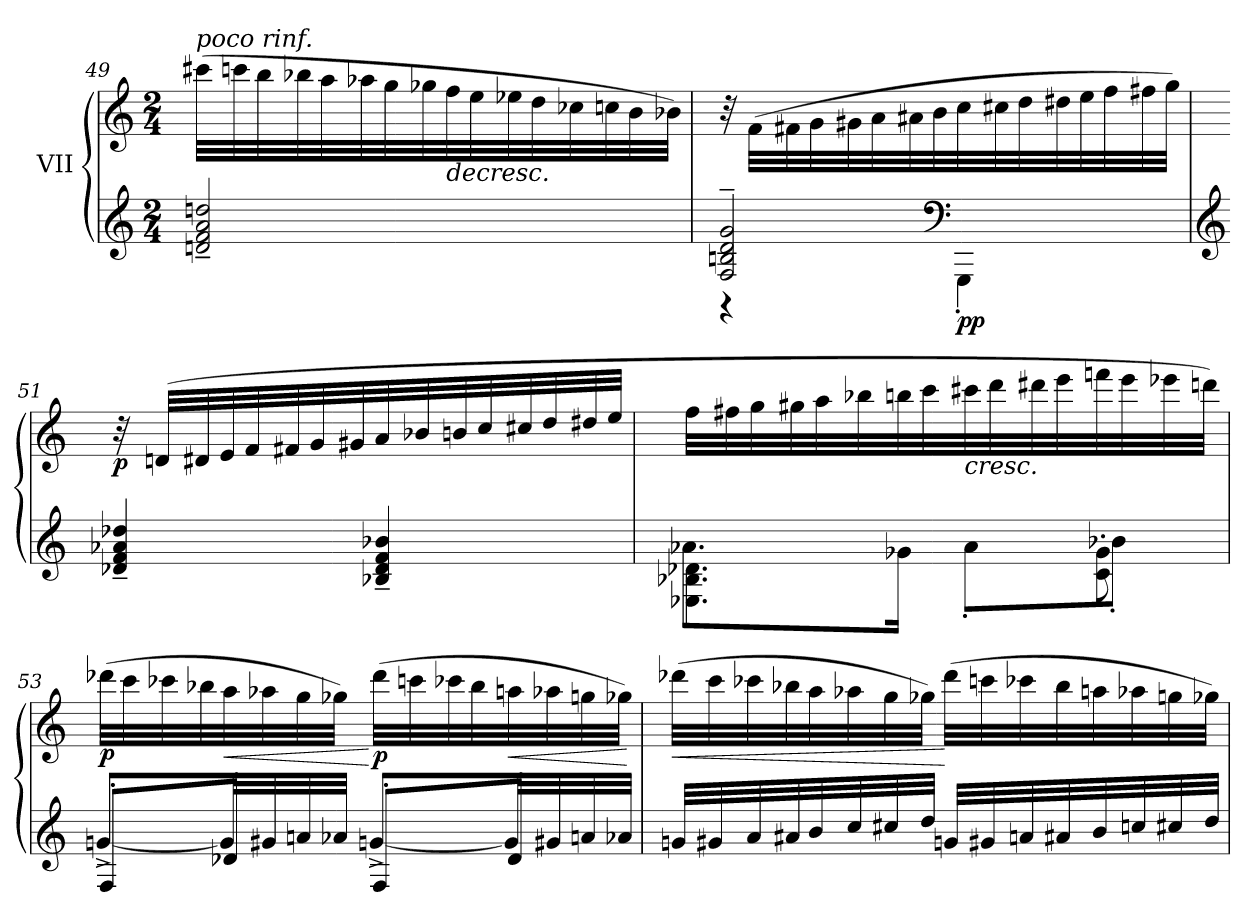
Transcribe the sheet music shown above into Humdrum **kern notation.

**kern	**kern	**dynam
*part1	*part1	*part1
*staff2	*staff1	*staff1/2
*I"VII	*	*
!!LO:LB:g=z
*clefG2	*clefG2	*
*k[]	*k[]	*
*M2/4	*M2/4	*
=49	=49	=49
!	!LO:TX:i:t=poco rinf.	!
2dn/~ 2f/~ 2a/~ 2ddn/~	(>32ccc#X\LLL	.
.	32cccn\	.
.	32bb\	.
.	32bb-X\	.
.	32aa\	.
.	32aa-X\	.
.	32gg\	.
.	32gg-X\	.
!	!	!LO:HP:b
.	32ff\	>
.	32ee\	.
.	32ee-X\	.
.	32dd\	.
.	32cc-X\	.
.	32ccn\	.
.	32b\	.
.	32b-X\JJJ)	.
=50	=50	=50
*^	*	*
2F/~> 2Bn/~> 2d/~> 2g/~>	4r	32r	.
.	.	(>32f\LLL	.
.	.	32f#X\	.
.	.	32g\	.
.	.	32g#X\	.
.	.	32a\	.
.	.	32a#X\	.
.	.	32b\	.
*clefF4	*	*	*
!	!	!	!LO:DY:b=2
.	4GGG'\	32cc\	pp
.	.	32cc#X\	.
.	.	32dd\	.
.	.	32dd#X\	.
.	.	32ee\	.
.	.	32ff\	.
.	.	32ff#X\	.
.	.	32gg\JJJ)	.
*v	*v	*	*
!!LO:LB:g=z
=51	=51	=51
*clefG2	*	*
!	!	!LO:DY:b
4d-X/~ 4f/~ 4a-X/~ 4dd-X/~	32r	p
.	(>32dn/LLL	.
.	32d#X/	.
.	32e/	.
.	32f/	.
.	32f#X/	.
.	32g/	.
.	32g#X/	.
4B-X/~ 4d-/~ 4f/~ 4b-X/~	32a/	.
.	32b-X/	.
.	32bn/	.
.	32cc/	.
.	32cc#X/	.
.	32dd/	.
.	32dd#X/	.
.	32ee/JJJ	.
=52	=52	=52
*^	*	*
4.E-X\ 4.B-X\ 4.d-X\	8.a-X\L	32ff\LLL	.
.	.	32ff#X\	.
.	.	32gg\	.
.	.	32gg#X\	.
.	.	32aa\	.
.	.	32bb-X\	.
.	16g-X\Jk	32bbn\	.
.	.	32ccc\	.
!	!	!	!LO:HP:b
.	8a-'\L	32ccc#X\	<
.	.	32ddd\	.
.	.	32ddd#X\	.
.	.	32eee\	.
8c\'< 8g-\'<	8b-X'\J	32fffn\	.
.	.	32eee\	.
.	.	32eee-X\	.
.	.	32dddn\JJJ)	.
*v	*v	*	*
.	.	]
!!LO:LB:g=z
=53	=53	=53
*^	*	*
!	!	!	!LO:DY:b
8F'/L	[8gn^/L	(>32ddd-X\LLL	p
.	.	32ccc\	.
.	.	32ccc-X\	.
.	.	32bb-X\	.
!	!	!	!LO:HP:b
8d-X'/J	32g/LL]	32aa\	<
.	32g#X</	32aa-X\	.
.	32an/	32gg\	.
.	32a-X/JJJ	32gg-X\JJJ)	.
!	!	!	!LO:DY:n=1:b
8F'/L	[8gn^/L	(>32ddd-\LLL	[ p
.	.	32cccn\	.
.	.	32ccc-X\	.
.	.	32bb-\	.
!	!	!	!LO:HP:b
8d-'/J	32g/LL]	32aan\	<
.	32g#X/	32aa-X\	.
.	32an/	32ggn\	.
.	32a-X/JJJ	32gg-X\JJJ)	.
*v	*v	*	*
.	.	[
=54	=54	=54
!	!	!LO:HP:b
32gn</LLL	(>32ddd-X\LLL	<
32g#X/	32ccc\	.
32a/	32ccc-X\	.
32a#X/	32bb-X\	.
32b</	32aa\	.
32cc</	32aa-X\	.
32cc#X/	32gg\	.
32dd/JJJ	32gg-X\JJJ)	.
32gn</LLL	(>32ddd-\LLL	[
32g#X/	32cccn\	.
32an/	32ccc-X\	.
32a#X/	32bb-\	.
32b/	32aan\	.
32ccn/	32aa-X\	.
32cc#X/	32ggn\	.
32dd/JJJ	32gg-X\JJJ)	.
.	.	[
=	=	=
*-	*-	*-
